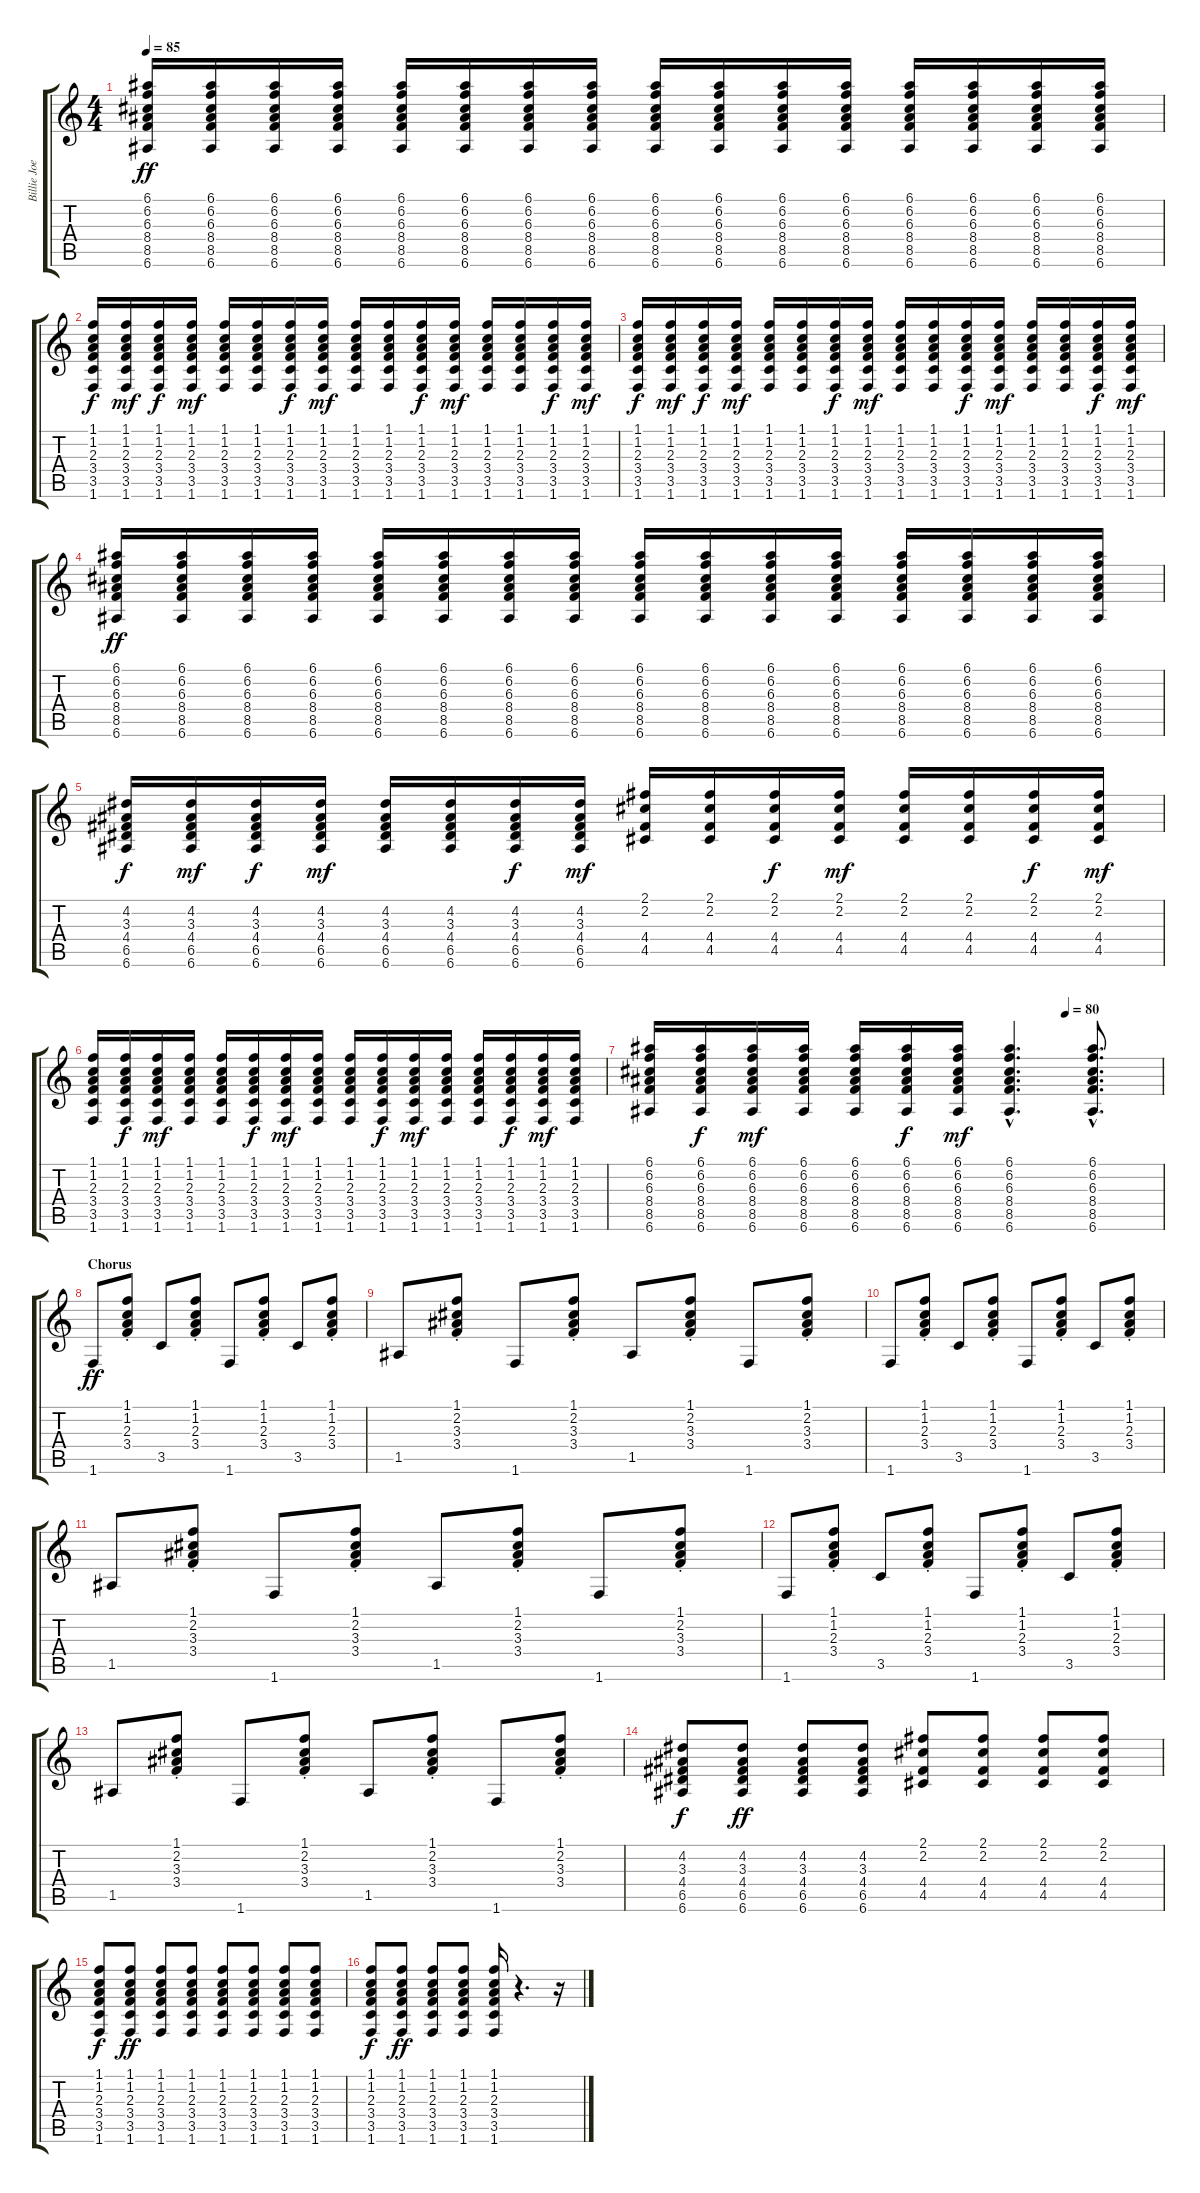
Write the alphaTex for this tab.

\track ("Billie Joe Armstrong (Acoustic Guitar)" "Billie Joe") {instrument acousticguitarsteel}
\staff {score tabs}
\tuning (E4 B3 G3 D3 A2 E2) {hide}
\ts (4 4)
\tempo 85
\clef g2
\ks c
(6.1 6.2 6.3 8.4 8.5 6.6).16{dy ff} (6.1 6.2 6.3 8.4 8.5 6.6).16 (6.1 6.2 6.3 8.4 8.5 6.6).16 (6.1 6.2 6.3 8.4 8.5 6.6).16 (6.1 6.2 6.3 8.4 8.5 6.6).16 (6.1 6.2 6.3 8.4 8.5 6.6).16 (6.1 6.2 6.3 8.4 8.5 6.6).16 (6.1 6.2 6.3 8.4 8.5 6.6).16 (6.1 6.2 6.3 8.4 8.5 6.6).16 (6.1 6.2 6.3 8.4 8.5 6.6).16 (6.1 6.2 6.3 8.4 8.5 6.6).16 (6.1 6.2 6.3 8.4 8.5 6.6).16 (6.1 6.2 6.3 8.4 8.5 6.6).16 (6.1 6.2 6.3 8.4 8.5 6.6).16 (6.1 6.2 6.3 8.4 8.5 6.6).16 (6.1 6.2 6.3 8.4 8.5 6.6).16 |
(1.1 1.2 2.3 3.4 3.5 1.6).16{dy f} (1.1 1.2 2.3 3.4 3.5 1.6).16{dy mf} (1.1 1.2 2.3 3.4 3.5 1.6).16{dy f} (1.1 1.2 2.3 3.4 3.5 1.6).16{dy mf} (1.1 1.2 2.3 3.4 3.5 1.6).16 (1.1 1.2 2.3 3.4 3.5 1.6).16 (1.1 1.2 2.3 3.4 3.5 1.6).16{dy f} (1.1 1.2 2.3 3.4 3.5 1.6).16{dy mf} (1.1 1.2 2.3 3.4 3.5 1.6).16 (1.1 1.2 2.3 3.4 3.5 1.6).16 (1.1 1.2 2.3 3.4 3.5 1.6).16{dy f} (1.1 1.2 2.3 3.4 3.5 1.6).16{dy mf} (1.1 1.2 2.3 3.4 3.5 1.6).16 (1.1 1.2 2.3 3.4 3.5 1.6).16 (1.1 1.2 2.3 3.4 3.5 1.6).16{dy f} (1.1 1.2 2.3 3.4 3.5 1.6).16{dy mf} |
(1.1 1.2 2.3 3.4 3.5 1.6).16{dy f} (1.1 1.2 2.3 3.4 3.5 1.6).16{dy mf} (1.1 1.2 2.3 3.4 3.5 1.6).16{dy f} (1.1 1.2 2.3 3.4 3.5 1.6).16{dy mf} (1.1 1.2 2.3 3.4 3.5 1.6).16 (1.1 1.2 2.3 3.4 3.5 1.6).16 (1.1 1.2 2.3 3.4 3.5 1.6).16{dy f} (1.1 1.2 2.3 3.4 3.5 1.6).16{dy mf} (1.1 1.2 2.3 3.4 3.5 1.6).16 (1.1 1.2 2.3 3.4 3.5 1.6).16 (1.1 1.2 2.3 3.4 3.5 1.6).16{dy f} (1.1 1.2 2.3 3.4 3.5 1.6).16{dy mf} (1.1 1.2 2.3 3.4 3.5 1.6).16 (1.1 1.2 2.3 3.4 3.5 1.6).16 (1.1 1.2 2.3 3.4 3.5 1.6).16{dy f} (1.1 1.2 2.3 3.4 3.5 1.6).16{dy mf} |
(6.1 6.2 6.3 8.4 8.5 6.6).16{dy ff} (6.1 6.2 6.3 8.4 8.5 6.6).16 (6.1 6.2 6.3 8.4 8.5 6.6).16 (6.1 6.2 6.3 8.4 8.5 6.6).16 (6.1 6.2 6.3 8.4 8.5 6.6).16 (6.1 6.2 6.3 8.4 8.5 6.6).16 (6.1 6.2 6.3 8.4 8.5 6.6).16 (6.1 6.2 6.3 8.4 8.5 6.6).16 (6.1 6.2 6.3 8.4 8.5 6.6).16 (6.1 6.2 6.3 8.4 8.5 6.6).16 (6.1 6.2 6.3 8.4 8.5 6.6).16 (6.1 6.2 6.3 8.4 8.5 6.6).16 (6.1 6.2 6.3 8.4 8.5 6.6).16 (6.1 6.2 6.3 8.4 8.5 6.6).16 (6.1 6.2 6.3 8.4 8.5 6.6).16 (6.1 6.2 6.3 8.4 8.5 6.6).16 |
(4.2 3.3 4.4 6.5 6.6).16{dy f} (4.2 3.3 4.4 6.5 6.6).16{dy mf} (4.2 3.3 4.4 6.5 6.6).16{dy f} (4.2 3.3 4.4 6.5 6.6).16{dy mf} (4.2 3.3 4.4 6.5 6.6).16 (4.2 3.3 4.4 6.5 6.6).16 (4.2 3.3 4.4 6.5 6.6).16{dy f} (4.2 3.3 4.4 6.5 6.6).16{dy mf} (2.1 2.2 4.4 4.5).16 (2.1 2.2 4.4 4.5).16 (2.1 2.2 4.4 4.5).16{dy f} (2.1 2.2 4.4 4.5).16{dy mf} (2.1 2.2 4.4 4.5).16 (2.1 2.2 4.4 4.5).16 (2.1 2.2 4.4 4.5).16{dy f} (2.1 2.2 4.4 4.5).16{dy mf} |
(1.1 1.2 2.3 3.4 3.5 1.6).16 (1.1 1.2 2.3 3.4 3.5 1.6).16{dy f} (1.1 1.2 2.3 3.4 3.5 1.6).16{dy mf} (1.1 1.2 2.3 3.4 3.5 1.6).16 (1.1 1.2 2.3 3.4 3.5 1.6).16 (1.1 1.2 2.3 3.4 3.5 1.6).16{dy f} (1.1 1.2 2.3 3.4 3.5 1.6).16{dy mf} (1.1 1.2 2.3 3.4 3.5 1.6).16 (1.1 1.2 2.3 3.4 3.5 1.6).16 (1.1 1.2 2.3 3.4 3.5 1.6).16{dy f} (1.1 1.2 2.3 3.4 3.5 1.6).16{dy mf} (1.1 1.2 2.3 3.4 3.5 1.6).16 (1.1 1.2 2.3 3.4 3.5 1.6).16 (1.1 1.2 2.3 3.4 3.5 1.6).16{dy f} (1.1 1.2 2.3 3.4 3.5 1.6).16{dy mf} (1.1 1.2 2.3 3.4 3.5 1.6).16 |
\tempo (80 0.8125)
(6.1 6.2 6.3 8.4 8.5 6.6).16 (6.1 6.2 6.3 8.4 8.5 6.6).16{dy f} (6.1 6.2 6.3 8.4 8.5 6.6).16{dy mf} (6.1 6.2 6.3 8.4 8.5 6.6).16 (6.1 6.2 6.3 8.4 8.5 6.6).16 (6.1 6.2 6.3 8.4 8.5 6.6).16{dy f} (6.1 6.2 6.3 8.4 8.5 6.6).16{dy mf} (6.1{hac} 6.2{hac} 6.3{hac} 8.4{hac} 8.5{hac} 6.6{hac}).4{d} (6.1{hac} 6.2{hac} 6.3{hac} 8.4{hac} 8.5{hac} 6.6{hac}).8{d volume 16} |
\section ("" "Chorus")
1.6.8{dy ff} (1.1{st} 1.2{st} 2.3 3.4{st}).8 3.5.8 (1.1{st} 1.2{st} 2.3{st} 3.4{st}).8 1.6.8 (1.1{st} 1.2{st} 2.3{st} 3.4{st}).8 3.5.8 (1.1{st} 1.2{st} 2.3{st} 3.4{st}).8 |
1.5.8 (1.1{st} 2.2{st} 3.3{st} 3.4{st}).8 1.6.8 (1.1{st} 2.2{st} 3.3{st} 3.4{st}).8 1.5.8 (1.1{st} 2.2{st} 3.3{st} 3.4{st}).8 1.6.8 (1.1{st} 2.2{st} 3.3{st} 3.4{st}).8 |
1.6.8 (1.1{st} 1.2{st} 2.3 3.4{st}).8 3.5.8 (1.1{st} 1.2{st} 2.3{st} 3.4{st}).8 1.6.8 (1.1{st} 1.2{st} 2.3{st} 3.4{st}).8 3.5.8 (1.1{st} 1.2{st} 2.3{st} 3.4{st}).8 |
1.5.8 (1.1{st} 2.2{st} 3.3{st} 3.4{st}).8 1.6.8 (1.1{st} 2.2{st} 3.3{st} 3.4{st}).8 1.5.8 (1.1{st} 2.2{st} 3.3{st} 3.4{st}).8 1.6.8 (1.1{st} 2.2{st} 3.3{st} 3.4{st}).8 |
1.6.8 (1.1{st} 1.2{st} 2.3 3.4{st}).8 3.5.8 (1.1{st} 1.2{st} 2.3{st} 3.4{st}).8 1.6.8 (1.1{st} 1.2{st} 2.3{st} 3.4{st}).8 3.5.8 (1.1{st} 1.2{st} 2.3{st} 3.4{st}).8 |
1.5.8 (1.1{st} 2.2{st} 3.3{st} 3.4{st}).8 1.6.8 (1.1{st} 2.2{st} 3.3{st} 3.4{st}).8 1.5.8 (1.1{st} 2.2{st} 3.3{st} 3.4{st}).8 1.6.8 (1.1{st} 2.2{st} 3.3{st} 3.4{st}).8 |
(4.2 3.3 4.4 6.5 6.6).8{dy f} (4.2 3.3 4.4 6.5 6.6).8{dy ff} (4.2 3.3 4.4 6.5 6.6).8 (4.2 3.3 4.4 6.5 6.6).8 (2.1 2.2 4.4 4.5).8 (2.1 2.2 4.4 4.5).8 (2.1 2.2 4.4 4.5).8 (2.1 2.2 4.4 4.5).8 |
(1.1 1.2 2.3 3.4 3.5 1.6).8{dy f} (1.1 1.2 2.3 3.4 3.5 1.6).8{dy ff} (1.1 1.2 2.3 3.4 3.5 1.6).8 (1.1 1.2 2.3 3.4 3.5 1.6).8 (1.1 1.2 2.3 3.4 3.5 1.6).8 (1.1 1.2 2.3 3.4 3.5 1.6).8 (1.1 1.2 2.3 3.4 3.5 1.6).8 (1.1 1.2 2.3 3.4 3.5 1.6).8 |
(1.1 1.2 2.3 3.4 3.5 1.6).8{dy f} (1.1 1.2 2.3 3.4 3.5 1.6).8{dy ff} (1.1 1.2 2.3 3.4 3.5 1.6).8 (1.1 1.2 2.3 3.4 3.5 1.6).8 (1.1 1.2 2.3 3.4 3.5 1.6).16 r.4{d} r.16
